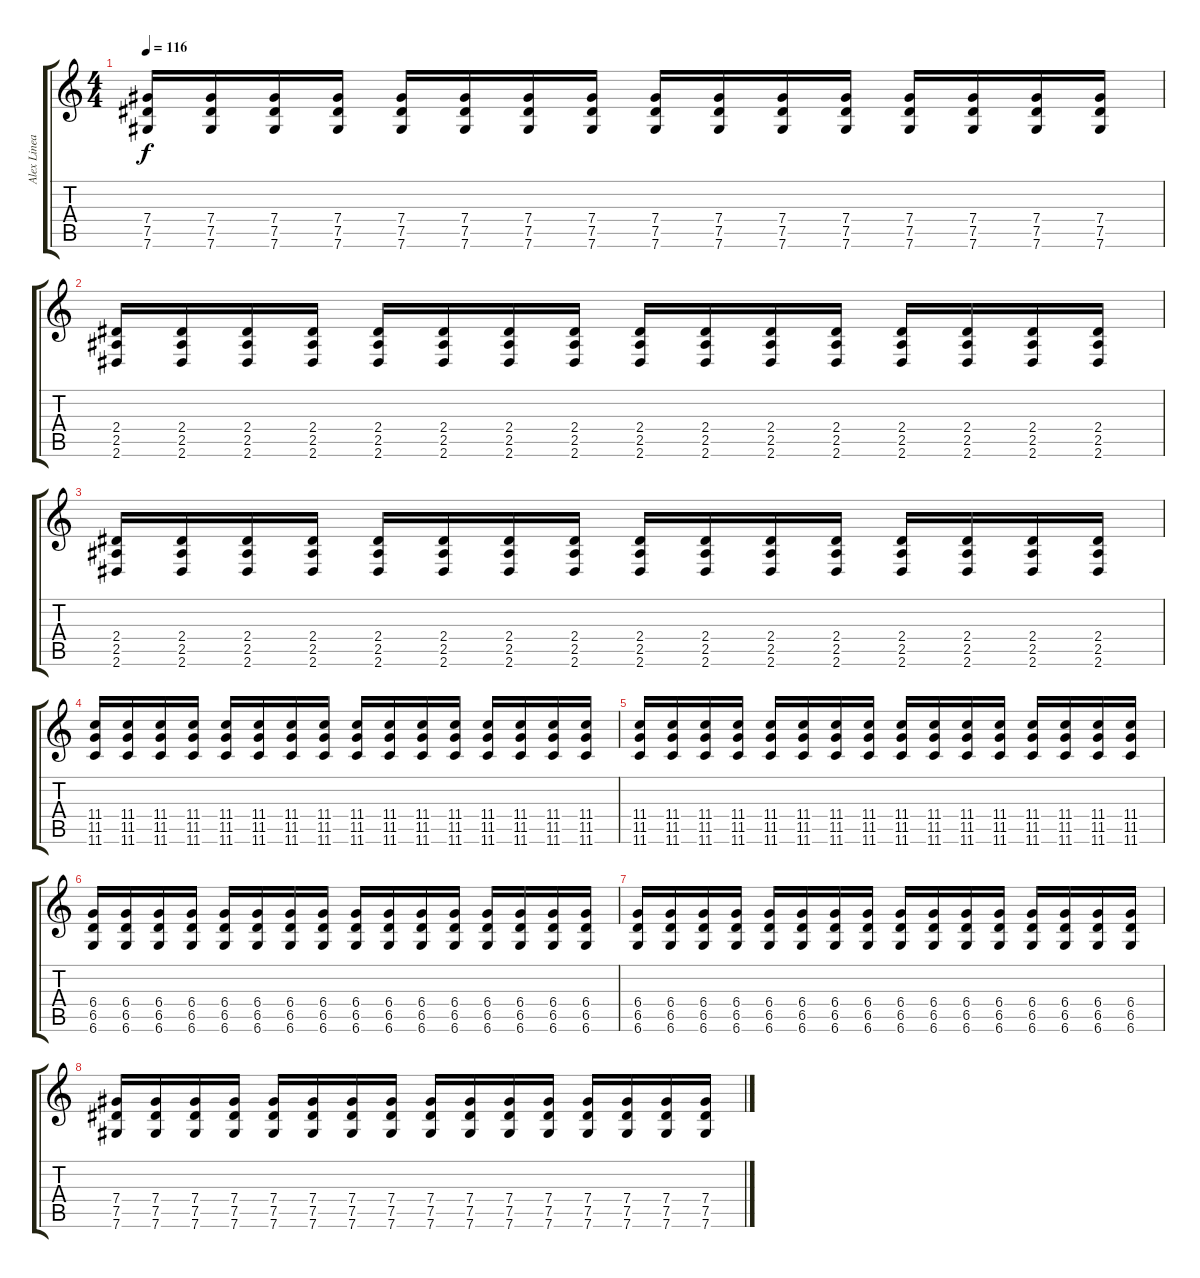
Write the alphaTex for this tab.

\track ("Alex Lineares" "Alex Linea") {instrument distortionguitar}
\staff {score tabs}
\tuning (Eb4 Bb3 Gb3 Db3 Ab2 Db2) {hide}
\ts (4 4)
\tempo 116
\clef g2
\ks c
(7.4 7.5 7.6).16{dy f} (7.4 7.5 7.6).16 (7.4 7.5 7.6).16 (7.4 7.5 7.6).16 (7.4 7.5 7.6).16 (7.4 7.5 7.6).16 (7.4 7.5 7.6).16 (7.4 7.5 7.6).16 (7.4 7.5 7.6).16 (7.4 7.5 7.6).16 (7.4 7.5 7.6).16 (7.4 7.5 7.6).16 (7.4 7.5 7.6).16 (7.4 7.5 7.6).16 (7.4 7.5 7.6).16 (7.4 7.5 7.6).16 |
(2.4 2.5 2.6).16 (2.4 2.5 2.6).16 (2.4 2.5 2.6).16 (2.4 2.5 2.6).16 (2.4 2.5 2.6).16 (2.4 2.5 2.6).16 (2.4 2.5 2.6).16 (2.4 2.5 2.6).16 (2.4 2.5 2.6).16 (2.4 2.5 2.6).16 (2.4 2.5 2.6).16 (2.4 2.5 2.6).16 (2.4 2.5 2.6).16 (2.4 2.5 2.6).16 (2.4 2.5 2.6).16 (2.4 2.5 2.6).16 |
(2.4 2.5 2.6).16 (2.4 2.5 2.6).16 (2.4 2.5 2.6).16 (2.4 2.5 2.6).16 (2.4 2.5 2.6).16 (2.4 2.5 2.6).16 (2.4 2.5 2.6).16 (2.4 2.5 2.6).16 (2.4 2.5 2.6).16 (2.4 2.5 2.6).16 (2.4 2.5 2.6).16 (2.4 2.5 2.6).16 (2.4 2.5 2.6).16 (2.4 2.5 2.6).16 (2.4 2.5 2.6).16 (2.4 2.5 2.6).16 |
(11.4 11.5 11.6).16 (11.4 11.5 11.6).16 (11.4 11.5 11.6).16 (11.4 11.5 11.6).16 (11.4 11.5 11.6).16 (11.4 11.5 11.6).16 (11.4 11.5 11.6).16 (11.4 11.5 11.6).16 (11.4 11.5 11.6).16 (11.4 11.5 11.6).16 (11.4 11.5 11.6).16 (11.4 11.5 11.6).16 (11.4 11.5 11.6).16 (11.4 11.5 11.6).16 (11.4 11.5 11.6).16 (11.4 11.5 11.6).16 |
(11.4 11.5 11.6).16 (11.4 11.5 11.6).16 (11.4 11.5 11.6).16 (11.4 11.5 11.6).16 (11.4 11.5 11.6).16 (11.4 11.5 11.6).16 (11.4 11.5 11.6).16 (11.4 11.5 11.6).16 (11.4 11.5 11.6).16 (11.4 11.5 11.6).16 (11.4 11.5 11.6).16 (11.4 11.5 11.6).16 (11.4 11.5 11.6).16 (11.4 11.5 11.6).16 (11.4 11.5 11.6).16 (11.4 11.5 11.6).16 |
(6.4 6.5 6.6).16 (6.4 6.5 6.6).16 (6.4 6.5 6.6).16 (6.4 6.5 6.6).16 (6.4 6.5 6.6).16 (6.4 6.5 6.6).16 (6.4 6.5 6.6).16 (6.4 6.5 6.6).16 (6.4 6.5 6.6).16 (6.4 6.5 6.6).16 (6.4 6.5 6.6).16 (6.4 6.5 6.6).16 (6.4 6.5 6.6).16 (6.4 6.5 6.6).16 (6.4 6.5 6.6).16 (6.4 6.5 6.6).16 |
(6.4 6.5 6.6).16 (6.4 6.5 6.6).16 (6.4 6.5 6.6).16 (6.4 6.5 6.6).16 (6.4 6.5 6.6).16 (6.4 6.5 6.6).16 (6.4 6.5 6.6).16 (6.4 6.5 6.6).16 (6.4 6.5 6.6).16 (6.4 6.5 6.6).16 (6.4 6.5 6.6).16 (6.4 6.5 6.6).16 (6.4 6.5 6.6).16 (6.4 6.5 6.6).16 (6.4 6.5 6.6).16 (6.4 6.5 6.6).16 |
(7.4 7.5 7.6).16 (7.4 7.5 7.6).16 (7.4 7.5 7.6).16 (7.4 7.5 7.6).16 (7.4 7.5 7.6).16 (7.4 7.5 7.6).16 (7.4 7.5 7.6).16 (7.4 7.5 7.6).16 (7.4 7.5 7.6).16 (7.4 7.5 7.6).16 (7.4 7.5 7.6).16 (7.4 7.5 7.6).16 (7.4 7.5 7.6).16 (7.4 7.5 7.6).16 (7.4 7.5 7.6).16 (7.4 7.5 7.6).16
